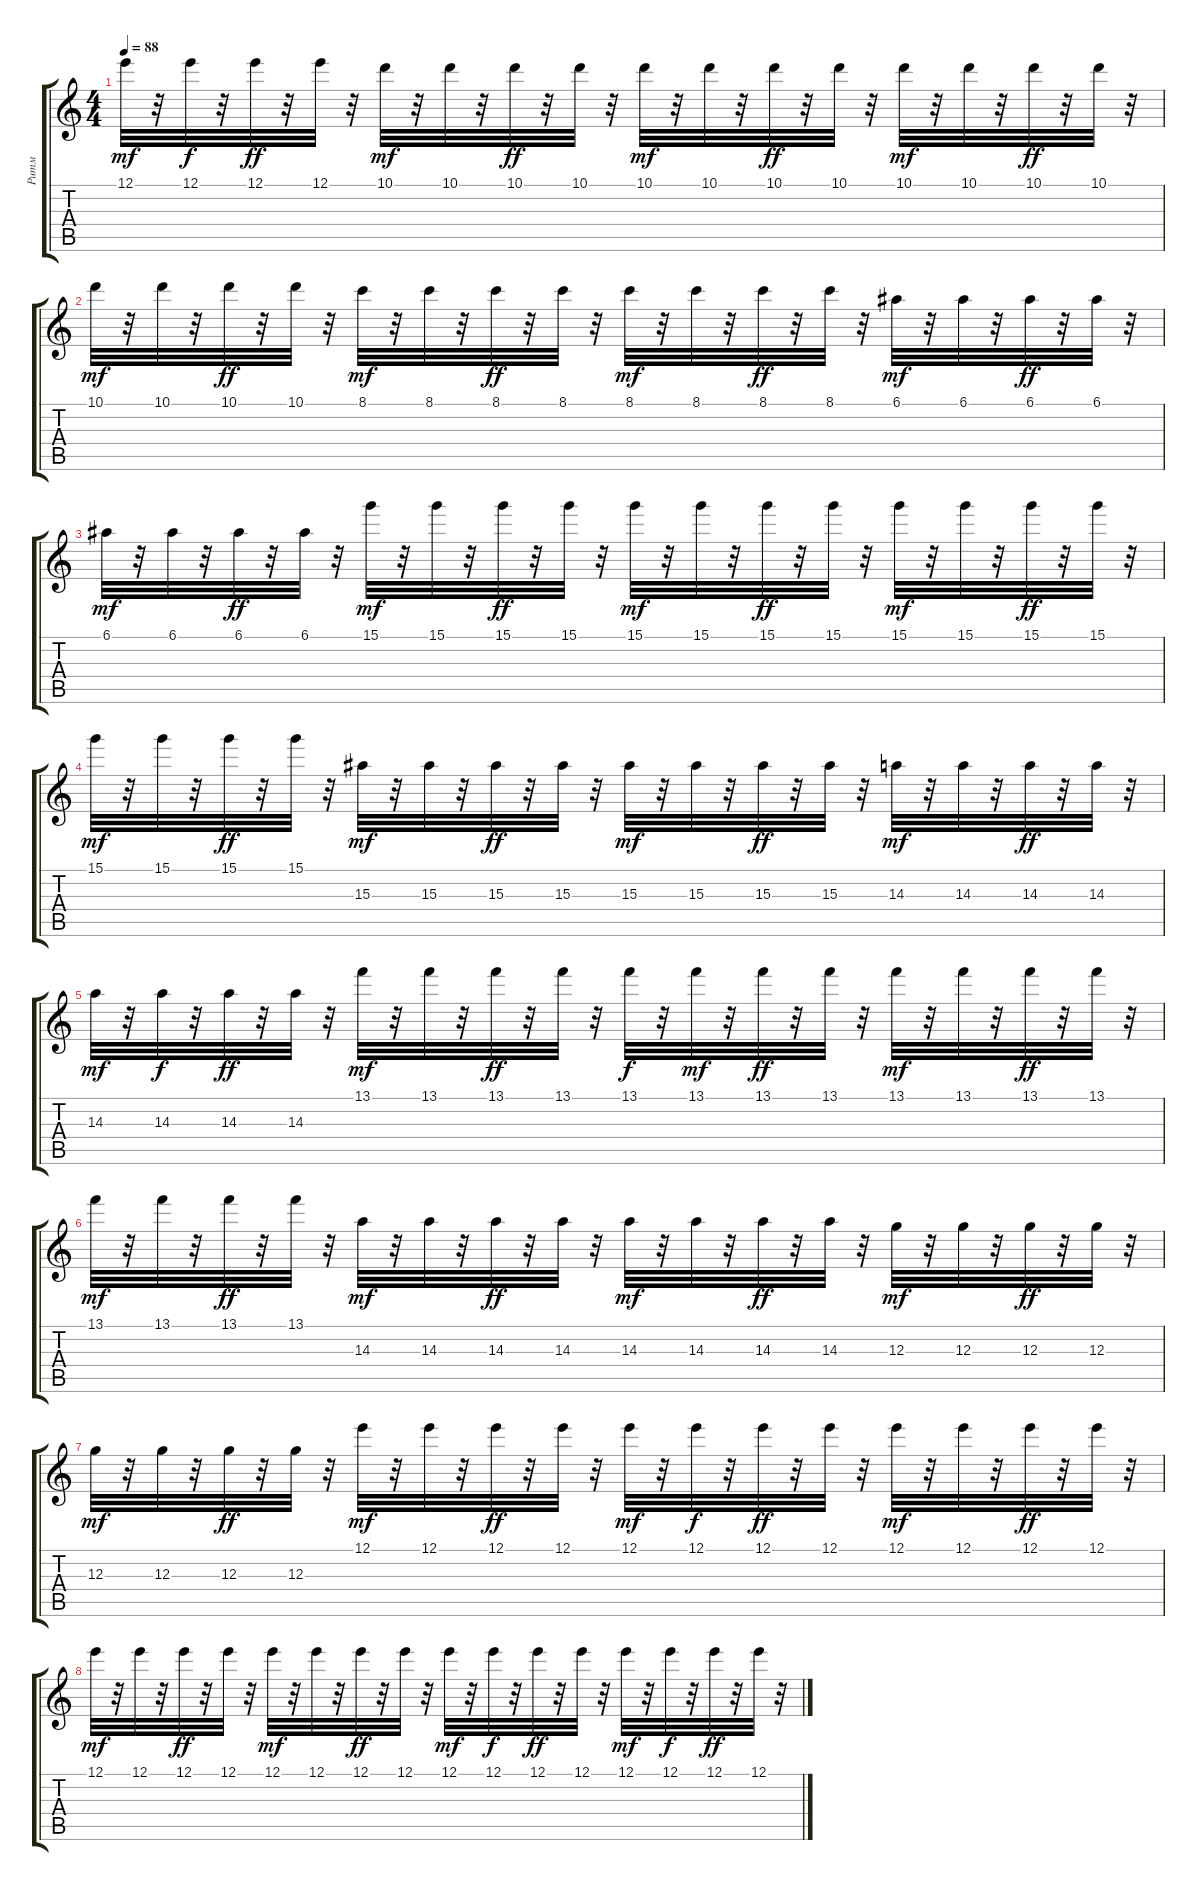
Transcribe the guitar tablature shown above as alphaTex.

\track ("Ритм" "Ритм") {instrument electricguitarclean}
\staff {score tabs}
\tuning (E4 B3 G3 D3 A2 E2) {hide}
\ts (4 4)
\tempo 88
\clef g2
\ks c
12.1.32{dy mf} r.32 12.1.32{dy f} r.32 12.1.32{dy ff} r.32 12.1.32 r.32 10.1.32{dy mf} r.32 10.1.32 r.32 10.1.32{dy ff} r.32 10.1.32 r.32 10.1.32{dy mf} r.32 10.1.32 r.32 10.1.32{dy ff} r.32 10.1.32 r.32 10.1.32{dy mf} r.32 10.1.32 r.32 10.1.32{dy ff} r.32 10.1.32 r.32 |
10.1.32{dy mf} r.32 10.1.32 r.32 10.1.32{dy ff} r.32 10.1.32 r.32 8.1.32{dy mf} r.32 8.1.32 r.32 8.1.32{dy ff} r.32 8.1.32 r.32 8.1.32{dy mf} r.32 8.1.32 r.32 8.1.32{dy ff} r.32 8.1.32 r.32 6.1.32{dy mf} r.32 6.1.32 r.32 6.1.32{dy ff} r.32 6.1.32 r.32 |
6.1.32{dy mf} r.32 6.1.32 r.32 6.1.32{dy ff} r.32 6.1.32 r.32 15.1.32{dy mf} r.32 15.1.32 r.32 15.1.32{dy ff} r.32 15.1.32 r.32 15.1.32{dy mf} r.32 15.1.32 r.32 15.1.32{dy ff} r.32 15.1.32 r.32 15.1.32{dy mf} r.32 15.1.32 r.32 15.1.32{dy ff} r.32 15.1.32 r.32 |
15.1.32{dy mf} r.32 15.1.32 r.32 15.1.32{dy ff} r.32 15.1.32 r.32 15.3.32{dy mf} r.32 15.3.32 r.32 15.3.32{dy ff} r.32 15.3.32 r.32 15.3.32{dy mf} r.32 15.3.32 r.32 15.3.32{dy ff} r.32 15.3.32 r.32 14.3.32{dy mf} r.32 14.3.32 r.32 14.3.32{dy ff} r.32 14.3.32 r.32 |
14.3.32{dy mf} r.32 14.3.32{dy f} r.32 14.3.32{dy ff} r.32 14.3.32 r.32 13.1.32{dy mf} r.32 13.1.32 r.32 13.1.32{dy ff} r.32 13.1.32 r.32 13.1.32{dy f} r.32 13.1.32{dy mf} r.32 13.1.32{dy ff} r.32 13.1.32 r.32 13.1.32{dy mf} r.32 13.1.32 r.32 13.1.32{dy ff} r.32 13.1.32 r.32 |
13.1.32{dy mf} r.32 13.1.32 r.32 13.1.32{dy ff} r.32 13.1.32 r.32 14.3.32{dy mf} r.32 14.3.32 r.32 14.3.32{dy ff} r.32 14.3.32 r.32 14.3.32{dy mf} r.32 14.3.32 r.32 14.3.32{dy ff} r.32 14.3.32 r.32 12.3.32{dy mf} r.32 12.3.32 r.32 12.3.32{dy ff} r.32 12.3.32 r.32 |
12.3.32{dy mf} r.32 12.3.32 r.32 12.3.32{dy ff} r.32 12.3.32 r.32 12.1.32{dy mf} r.32 12.1.32 r.32 12.1.32{dy ff} r.32 12.1.32 r.32 12.1.32{dy mf} r.32 12.1.32{dy f} r.32 12.1.32{dy ff} r.32 12.1.32 r.32 12.1.32{dy mf} r.32 12.1.32 r.32 12.1.32{dy ff} r.32 12.1.32 r.32 |
12.1.32{dy mf} r.32 12.1.32 r.32 12.1.32{dy ff} r.32 12.1.32 r.32 12.1.32{dy mf} r.32 12.1.32 r.32 12.1.32{dy ff} r.32 12.1.32 r.32 12.1.32{dy mf} r.32 12.1.32{dy f} r.32 12.1.32{dy ff} r.32 12.1.32 r.32 12.1.32{dy mf} r.32 12.1.32{dy f} r.32 12.1.32{dy ff} r.32 12.1.32 r.32
